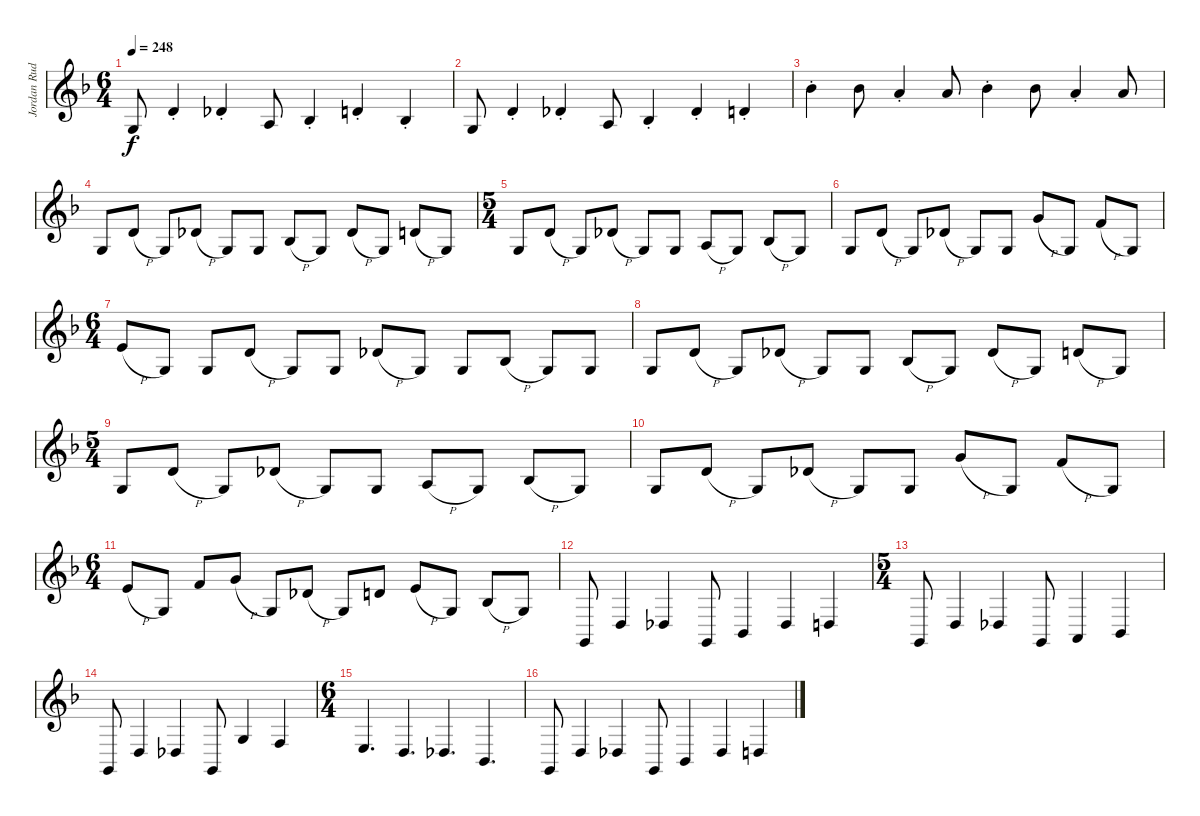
\track ("Jordan Rudess Keys Lead" "Jordan Rud") {instrument acousticgrandpiano}
\staff {score}
\tuning (E4 B3 G3 D3 A2 E2 B1) {hide}
\ts (6 4)
\tempo 248
\clef g2
\ks dminor
0.3.8{dy f} 3.2{st}.4 2.2{st}.4 2.3.8 3.3{st}.4 3.2{st}.4 3.3{st}.4 |
0.3.8 3.2{st}.4 2.2{st}.4 2.3.8 3.3{st}.4 2.2{st}.4 3.2{st}.4 |
6.1{st}.4 6.1.8 5.1{st}.4 5.1.8 6.1{st}.4 6.1.8 5.1{st}.4 5.1.8 |
0.3.8 7.3{h}.8 0.3.8 6.3{h}.8 0.3.8 0.3.8 3.3{h}.8 0.3.8 6.3{h}.8 0.3.8 7.3{h}.8 0.3.8 |
\ts (5 4)
0.3.8 7.3{h}.8 0.3.8 6.3{h}.8 0.3.8 0.3.8 2.3{h}.8 0.3.8 3.3{h}.8 0.3.8 |
0.3.8 7.3{h}.8 0.3.8 6.3{h}.8 0.3.8 0.3.8 12.3{h}.8 0.3.8 10.3{h}.8 0.3.8 |
\ts (6 4)
9.3{h}.8 0.3.8 0.3.8 7.3{h}.8 0.3.8 0.3.8 6.3{h}.8 0.3.8 0.3.8 3.3{h}.8 0.3.8 0.3.8 |
0.3.8 7.3{h}.8 0.3.8 6.3{h}.8 0.3.8 0.3.8 3.3{h}.8 0.3.8 6.3{h}.8 0.3.8 7.3{h}.8 0.3.8 |
\ts (5 4)
0.3.8 7.3{h}.8 0.3.8 6.3{h}.8 0.3.8 0.3.8 2.3{h}.8 0.3.8 3.3{h}.8 0.3.8 |
0.3.8 7.3{h}.8 0.3.8 6.3{h}.8 0.3.8 0.3.8 12.3{h}.8 0.3.8 10.3{h}.8 0.3.8 |
\ts (6 4)
9.3{h}.8 0.3.8 10.3.8 12.3{h}.8 0.3.8 6.3{h}.8 0.3.8 7.3.8 9.3{h}.8 0.3.8 3.3{h}.8 0.3.8 |
3.6.8 5.5.4 4.5.4 3.6.8 6.6.4 4.5.4 5.5.4 |
\ts (5 4)
3.6.8 5.5.4 4.5.4 3.6.8 5.6.4 6.6.4 |
3.6.8 5.5.4 4.5.4 3.6.8 5.4.4 3.4.4 |
\ts (6 4)
7.5.4{d} 5.5.4{d} 4.5.4{d} 6.6.4{d} |
3.6.8 5.5.4 4.5.4 3.6.8 6.6.4 4.5.4 5.5.4
